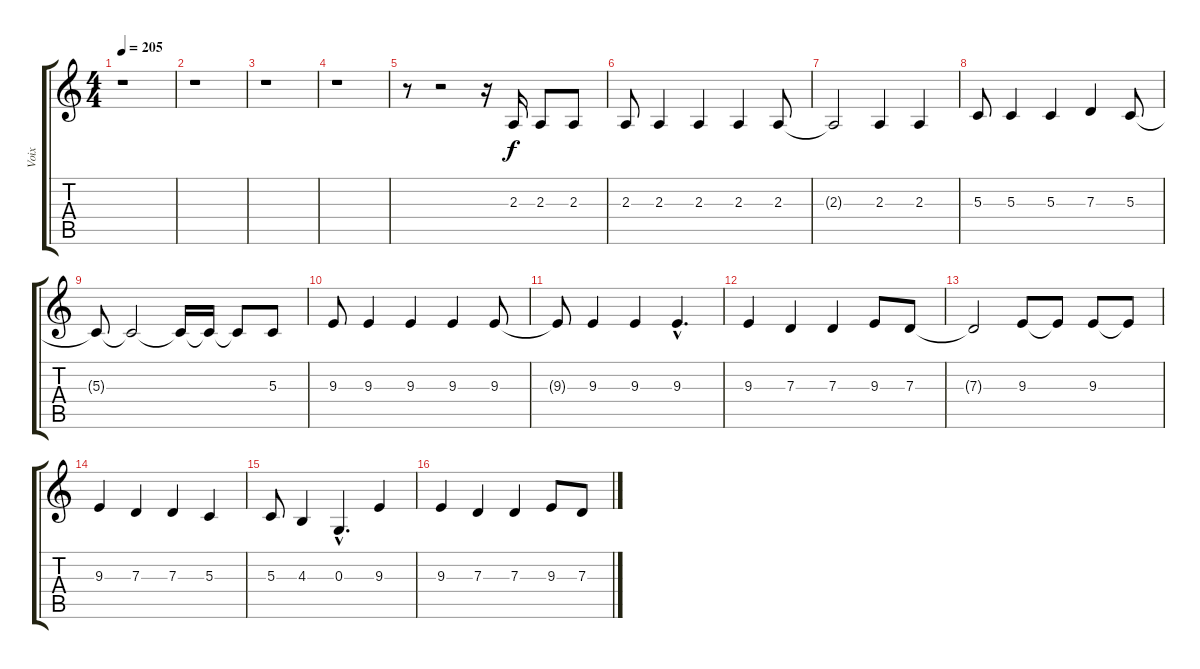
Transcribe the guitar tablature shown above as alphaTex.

\track ("Voix" "Voix") {instrument voiceoohs}
\staff {score tabs}
\tuning (E4 B3 G3 D3 A2 E2) {hide}
\ts (4 4)
\tempo 205
\clef g2
\ks c
r.1{dy f} |
r.1 |
r.1 |
r.1 |
r.8 r.2 r.16 2.3.16 2.3.8 2.3.8 |
2.3.8 2.3.4 2.3.4 2.3.4 2.3.8 |
2.3{t}.2 2.3.4 2.3.4 |
5.3.8 5.3.4 5.3.4 7.3.4 5.3.8 |
5.3{t}.8 5.3{t}.2 5.3{t}.16 5.3{t}.16 5.3{t}.8 5.3.8 |
9.3.8 9.3.4 9.3.4 9.3.4 9.3.8 |
9.3{t}.8 9.3.4 9.3.4 9.3{hac}.4{d} |
9.3.4 7.3.4 7.3.4 9.3.8 7.3.8 |
7.3{t}.2 9.3.8 9.3{t}.8 9.3.8 9.3{t}.8 |
9.3.4 7.3.4 7.3.4 5.3.4 |
5.3.8 4.3.4 0.3{hac}.4{d} 9.3.4 |
9.3.4 7.3.4 7.3.4 9.3.8 7.3.8
